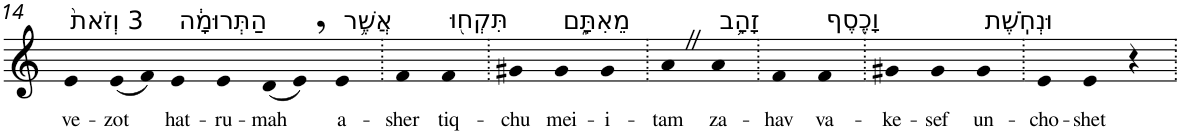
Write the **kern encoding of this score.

**kern	**text
*part1	*part1
*staff1	*staff1
*I"Piano	*
*I'Pno	*
!!LO:PB:g=z
*clefG2	*
*k[]	*
=14	=14
!LO:TX:a:t=3 וְזֹאת֙	!
!	!LO:LY:b
4e	ve-
!	!LO:LY:b
(8e	-zot
8f)	.
!LO:TX:a:t=הַתְּרוּמָ֔ה	!
!	!LO:LY:b
4e	hat-
!	!LO:LY:b
4e	-ru-
!	!LO:LY:b
(8d	-mah
8e,)	.
!LO:TX:a:t=אֲשֶׁ֥ר	!
!	!LO:LY:b
4e	a-
=15.	=15.
!	!LO:LY:b
4f	-sher
!LO:TX:a:t=תִּקְח֖וּ	!
!	!LO:LY:b
4f	tiq-
=16.	=16.
!	!LO:LY:b
4g#X	-chu
!LO:TX:a:t=מֵאִתָּ֑ם	!
!	!LO:LY:b
4g#	mei-
!	!LO:LY:b
4g#	-i-
=17.	=17.
!	!LO:LY:b
4aZ	-tam
!LO:TX:a:t=זָהָ֥ב	!
!	!LO:LY:b
4a	za-
=18.	=18.
!	!LO:LY:b
4f	-hav
!LO:TX:a:t=וָכֶ֖סֶף	!
!	!LO:LY:b
4f	va-
=19.	=19.
!	!LO:LY:b
4g#X	-ke-
!	!LO:LY:b
4g#	-sef
!LO:TX:a:t=וּנְחֹֽשֶׁת	!
!	!LO:LY:b
4g#	un-
=20.	=20.
!	!LO:LY:b
4e	-cho-
!	!LO:LY:b
4e	-shet
4r	.
=.	=.
*-	*-
